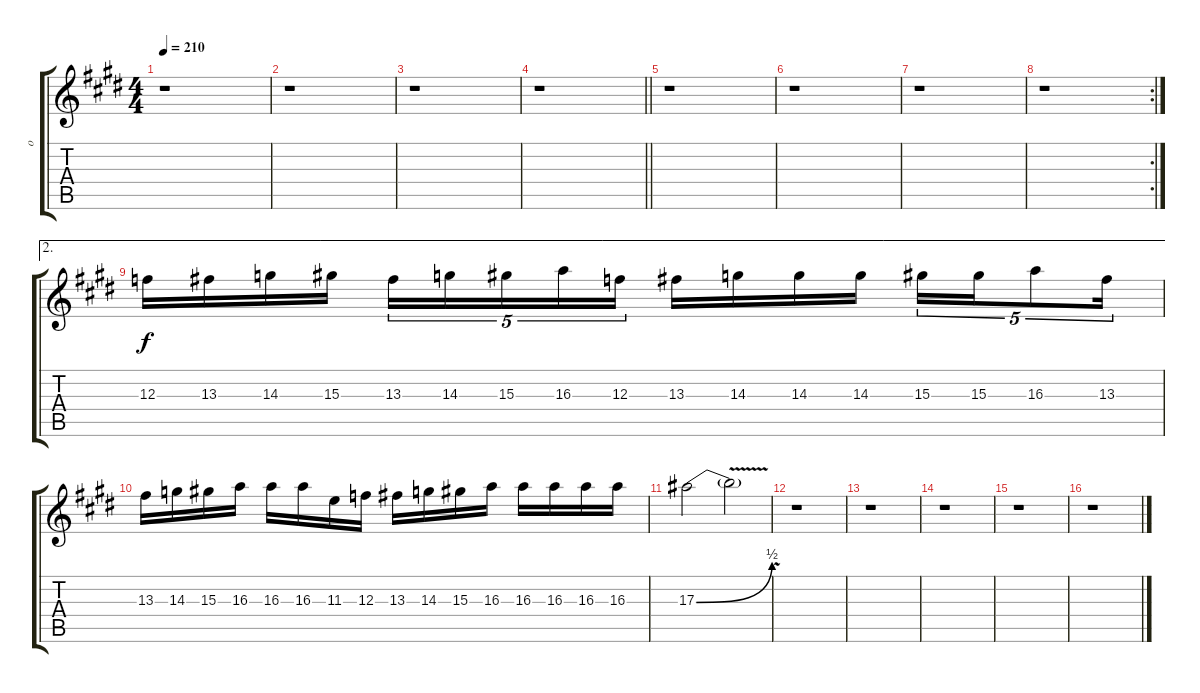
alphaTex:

\track ("o" "o") {instrument overdrivenguitar}
\staff {score tabs}
\tuning (D4 A3 F3 C3 G2 D2) {hide}
\ts (4 4)
\tempo 210
\clef g2
\ks c#minor
r.1{dy f} |
r.1 |
r.1 |
\barLineRight lightlight
r.1 |
\section ("" " ")
r.1 |
r.1 |
r.1 |
\rc 2
r.1 |
\ae 2
12.3.16 13.3.16 14.3.16 15.3.16 13.3.16{tu (5 4)} 14.3.16{tu (5 4)} 15.3.16{tu (5 4)} 16.3.16{tu (5 4)} 12.3.16{tu (5 4)} 13.3.16 14.3.16 14.3.16 14.3.16 15.3.16{tu (5 4)} 15.3.16{tu (5 4)} 16.3.8{tu (5 4)} 13.3.16{tu (5 4)} |
13.3.16 14.3.16 15.3.16 16.3.16 16.3.16 16.3.16 11.3.16 12.3.16 13.3.16 14.3.16 15.3.16 16.3.16 16.3.16 16.3.16 16.3.16 16.3.16 |
17.3{be (bend 0 0 60 2)}.2 17.3{v t}.2 |
r.1 |
\ks e
r.1 |
\ks c#minor
r.1 |
r.1 |
\ks e
r.1
